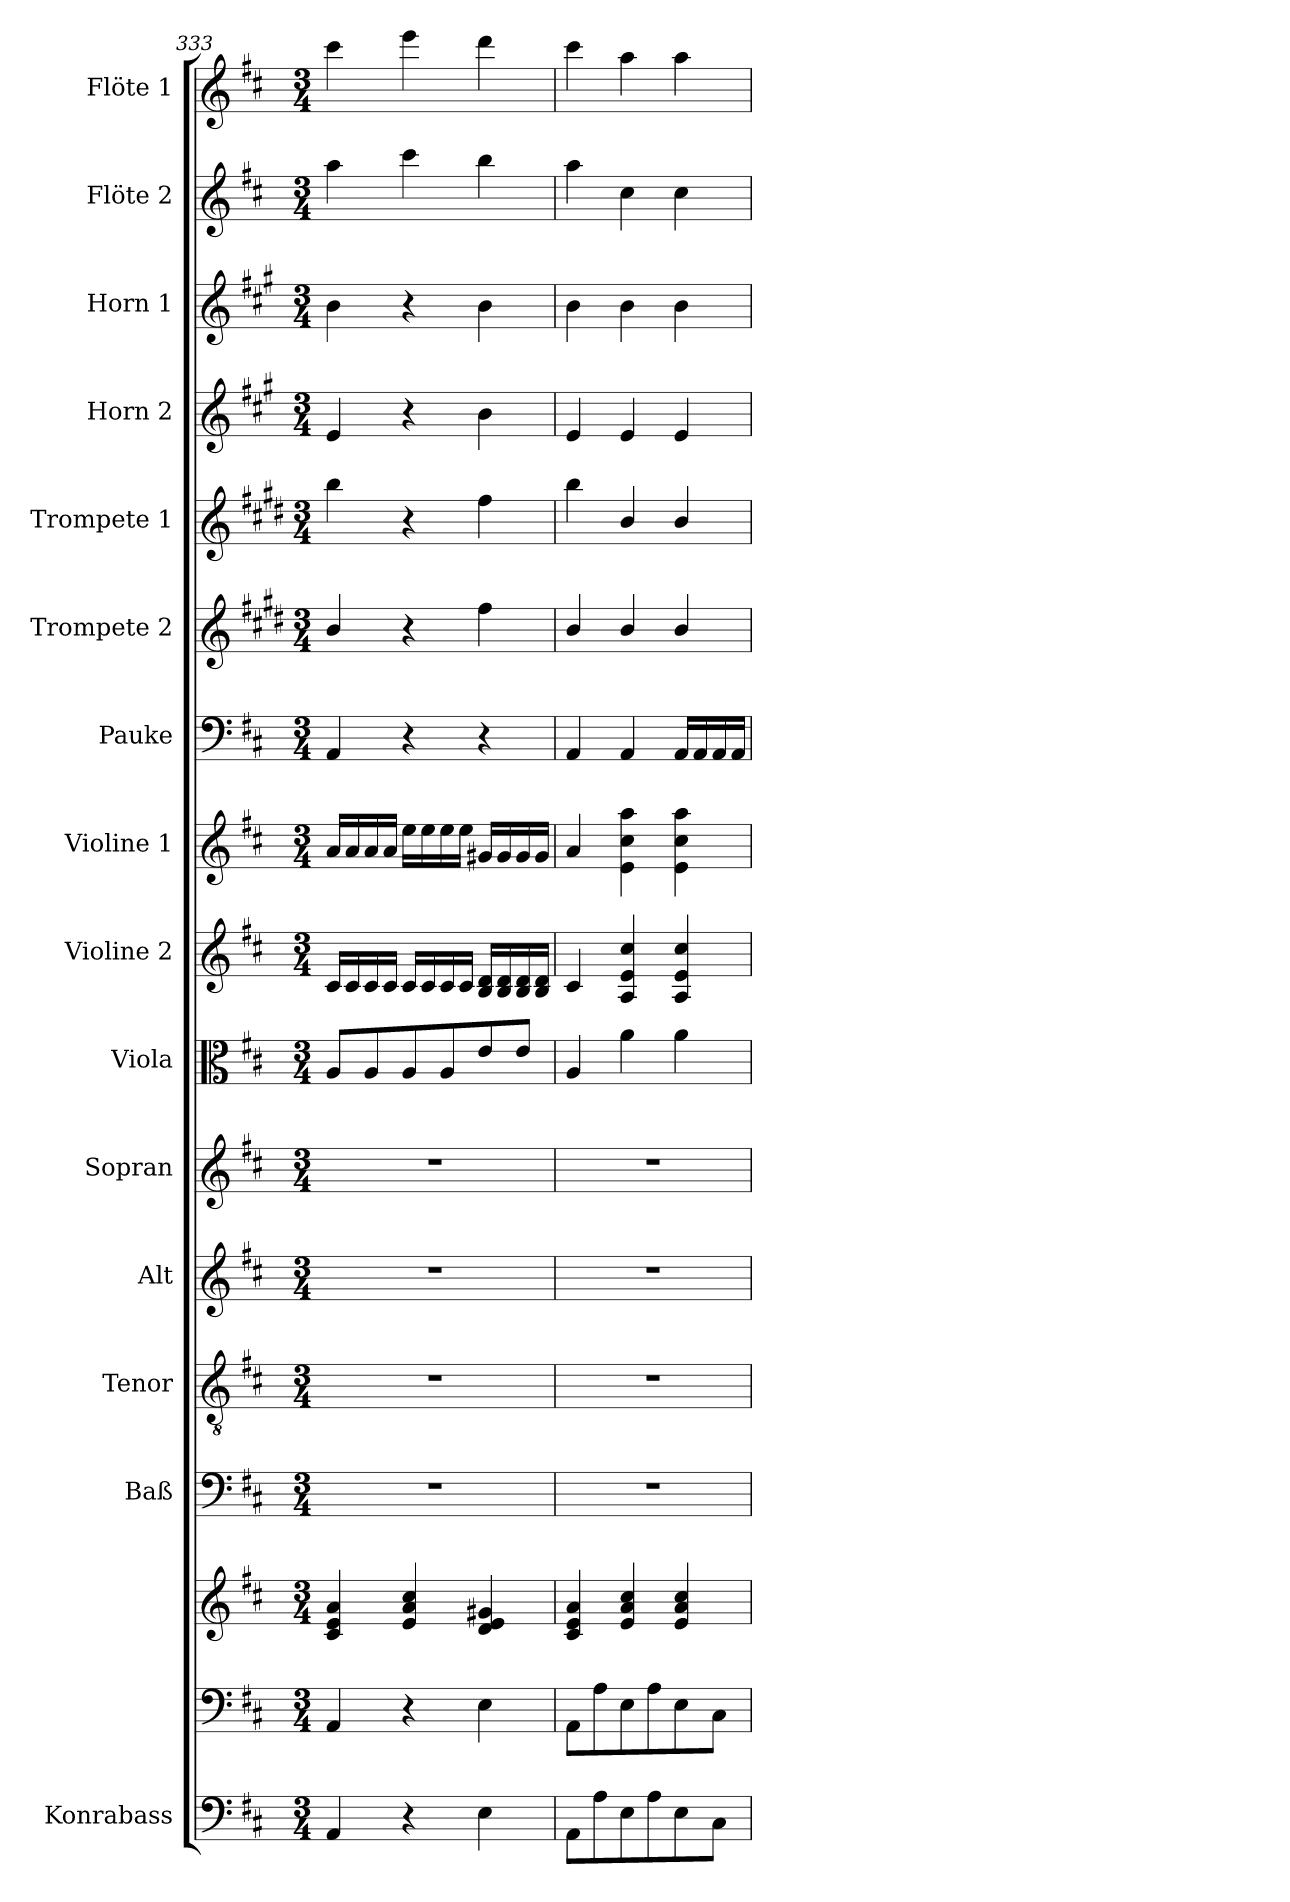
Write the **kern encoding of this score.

**kern	**kern	**kern	**kern	**kern	**kern	**kern	**kern	**kern	**kern	**kern	**kern	**kern	**kern	**kern	**kern	**kern
*part16	*part15	*part15	*part14	*part13	*part12	*part11	*part10	*part9	*part8	*part7	*part6	*part5	*part4	*part3	*part2	*part1
*staff17	*staff16	*staff15	*staff14	*staff13	*staff12	*staff11	*staff10	*staff9	*staff8	*staff7	*staff6	*staff5	*staff4	*staff3	*staff2	*staff1
*I"Konrabass	*	*	*I"Baß	*I"Tenor	*I"Alt	*I"Sopran	*I"Viola	*I"Violine 2	*I"Violine 1	*I"Pauke	*I"Trompete 2	*I"Trompete 1	*I"Horn 2	*I"Horn 1	*I"Flöte 2	*I"Flöte 1
*I'Kb.	*	*	*I'Baß	*I'Ten	*I'Alt	*I'Sop	*I'Vla.	*I'Vln. 2	*I'Vln. 1	*I'Pk.	*I'Trp. 2	*I'Trp. 1	*I'Hrn. 2	*I'Hrn. 1	*I'Fl. 2	*I'Fl. 1
*clefF4	*clefF4	*clefG2	*clefF4	*clefGv2	*clefG2	*clefG2	*clefC3	*clefG2	*clefG2	*clefF4	*clefG2	*clefG2	*clefG2	*clefG2	*clefG2	*clefG2
*ITrd7c12	*	*	*	*	*	*	*	*	*	*	*ITrd1c2	*ITrd1c2	*ITrd4c7	*ITrd4c7	*	*
*k[f#c#]	*k[f#c#]	*k[f#c#]	*k[f#c#]	*k[f#c#]	*k[f#c#]	*k[f#c#]	*k[f#c#]	*k[f#c#]	*k[f#c#]	*k[f#c#]	*k[f#c#]	*k[f#c#]	*k[f#c#]	*k[f#c#]	*k[f#c#]	*k[f#c#]
*D:	*D:	*D:	*D:	*D:	*D:	*D:	*D:	*D:	*D:	*D:	*D:	*D:	*D:	*D:	*D:	*D:
*M3/4	*M3/4	*M3/4	*M3/4	*M3/4	*M3/4	*M3/4	*M3/4	*M3/4	*M3/4	*M3/4	*M3/4	*M3/4	*M3/4	*M3/4	*M3/4	*M3/4
=333	=333	=333	=333	=333	=333	=333	=333	=333	=333	=333	=333	=333	=333	=333	=333	=333
4AAA/	4AA/	4c#/ 4e/ 4a/	2.r	2.r	2.r	2.r	8A/L	16c#/LL	16a/LL	4AA/	4a/	4aa\	4A/	4e\	4aa\	4ccc#\
.	.	.	.	.	.	.	.	16c#/	16a/	.	.	.	.	.	.	.
.	.	.	.	.	.	.	8A/	16c#/	16a/	.	.	.	.	.	.	.
.	.	.	.	.	.	.	.	16c#/JJ	16a/JJ	.	.	.	.	.	.	.
4r	4r	4e/ 4a/ 4cc#/	.	.	.	.	8A/	16c#/LL	16ee\LL	4r	4r	4r	4r	4r	4ccc#\	4eee\
.	.	.	.	.	.	.	.	16c#/	16ee\	.	.	.	.	.	.	.
.	.	.	.	.	.	.	8A/	16c#/	16ee\	.	.	.	.	.	.	.
.	.	.	.	.	.	.	.	16c#/JJ	16ee\JJ	.	.	.	.	.	.	.
4EE\	4E\	4d/ 4e/ 4g#X/	.	.	.	.	8e/	16B/ 16d/LL	16g#X/LL	4r	4ee\	4ee\	4e\	4e\	4bb\	4ddd\
.	.	.	.	.	.	.	.	16B/ 16d/	16g#/	.	.	.	.	.	.	.
.	.	.	.	.	.	.	8e/J	16B/ 16d/	16g#/	.	.	.	.	.	.	.
.	.	.	.	.	.	.	.	16B/ 16d/JJ	16g#/JJ	.	.	.	.	.	.	.
=334	=334	=334	=334	=334	=334	=334	=334	=334	=334	=334	=334	=334	=334	=334	=334	=334
8AAA\L	8AA\L	4c#/ 4e/ 4a/	2.r	2.r	2.r	2.r	4A/	4c#/	4a/	4AA/	4a/	4aa\	4A/	4e\	4aa\	4ccc#\
8AA\	8A\	.	.	.	.	.	.	.	.	.	.	.	.	.	.	.
8EE\	8E\	4e/ 4a/ 4cc#/	.	.	.	.	4a\	4A/ 4e/ 4cc#/	4e\ 4cc#\ 4aa\	4AA/	4a/	4a/	4A/	4e\	4cc#\	4aa\
8AA\	8A\	.	.	.	.	.	.	.	.	.	.	.	.	.	.	.
8EE\	8E\	4e/ 4a/ 4cc#/	.	.	.	.	4a\	4A/ 4e/ 4cc#/	4e\ 4cc#\ 4aa\	16AA/LL	4a/	4a/	4A/	4e\	4cc#\	4aa\
.	.	.	.	.	.	.	.	.	.	16AA/	.	.	.	.	.	.
8CC#\J	8C#\J	.	.	.	.	.	.	.	.	16AA/	.	.	.	.	.	.
.	.	.	.	.	.	.	.	.	.	16AA/JJ	.	.	.	.	.	.
=	=	=	=	=	=	=	=	=	=	=	=	=	=	=	=	=
*-	*-	*-	*-	*-	*-	*-	*-	*-	*-	*-	*-	*-	*-	*-	*-	*-
